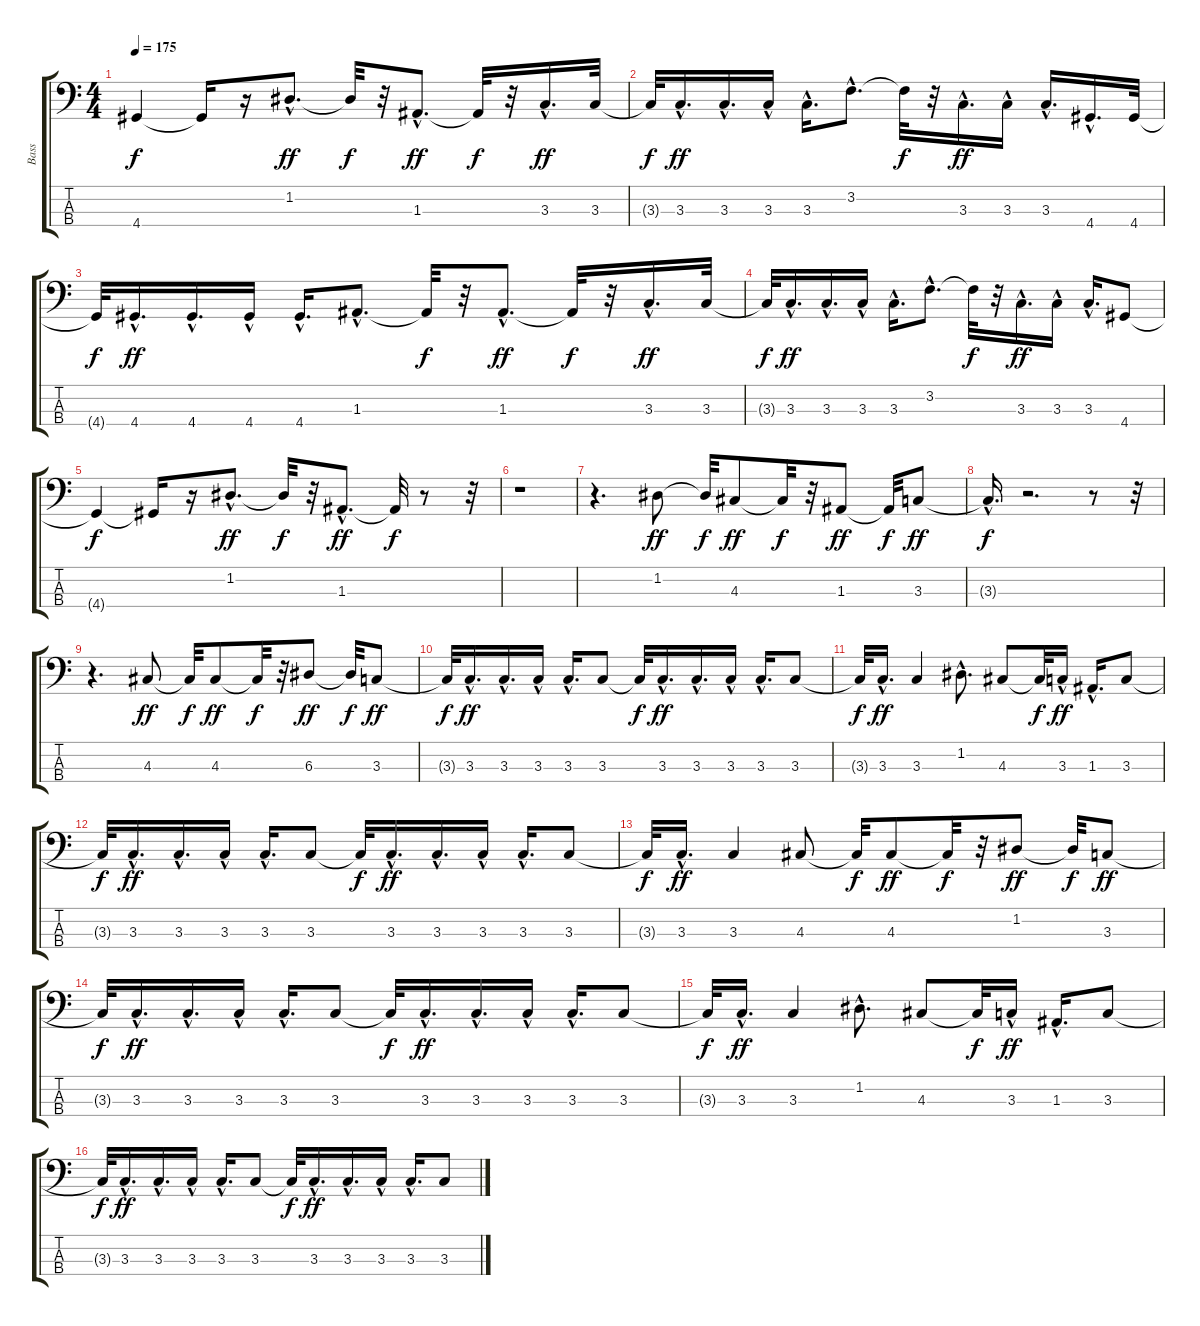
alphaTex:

\track ("Bass" "Bass") {instrument electricbasspick}
\staff {score tabs}
\tuning (G2 D2 A1 E1) {hide}
\ts (4 4)
\tempo 175
\clef f4
\ks c
4.4{t}.4{dy f} 4.4{t}.16 r.16 1.2{hac}.8{d dy ff} 1.2{t}.32{dy f} r.32 1.3{hac}.8{d dy ff} 1.3{t}.32{dy f} r.32 3.3{hac}.16{d dy ff} 3.3.32 |
3.3{t}.32{dy f} 3.3{hac}.16{d dy ff} 3.3{hac}.16{d} 3.3{hac}.16 3.3{hac}.16{d} 3.2{hac}.8{d} 3.2{t}.32{dy f} r.32 3.3{hac}.16{d dy ff} 3.3{hac}.16 3.3{hac}.16{d} 4.4{hac}.16{d} 4.4.32 |
4.4{t}.32{dy f} 4.4{hac}.16{d dy ff} 4.4{hac}.16{d} 4.4{hac}.16 4.4{hac}.16{d} 1.3{hac}.8{d} 1.3{t}.32{dy f} r.32 1.3{hac}.8{d dy ff} 1.3{t}.32{dy f} r.32 3.3{hac}.16{d dy ff} 3.3.32 |
3.3{t}.32{dy f} 3.3{hac}.16{d dy ff} 3.3{hac}.16{d} 3.3{hac}.16 3.3{hac}.16{d} 3.2{hac}.8{d} 3.2{t}.32{dy f} r.32 3.3{hac}.16{d dy ff} 3.3{hac}.16 3.3{hac}.16{d} 4.4.8 |
4.4{t}.4{dy f} 4.4{t}.16 r.16 1.2{hac}.8{d dy ff} 1.2{t}.32{dy f} r.32 1.3{hac}.8{d dy ff} 1.3{t}.32{dy f} r.8 r.32 |
r.1 |
r.4{d} 1.2.8{dy ff} 1.2{t}.32{dy f} 4.3.8{dy ff} 4.3{t}.32{dy f} r.32 1.3.8{dy ff} 1.3{t}.32{dy f} 3.3.8{dy ff} |
3.3{hac t}.16{d dy f} r.2{d} r.8 r.32 |
r.4{d} 4.3.8{dy ff} 4.3{t}.32{dy f} 4.3.8{dy ff} 4.3{t}.32{dy f} r.32 6.3.8{dy ff} 6.3{t}.32{dy f} 3.3.8{dy ff} |
3.3{t}.32{dy f} 3.3{hac}.16{d dy ff} 3.3{hac}.16{d} 3.3{hac}.16 3.3{hac}.16{d} 3.3.8 3.3{t}.32{dy f} 3.3{hac}.16{d dy ff} 3.3{hac}.16{d} 3.3{hac}.16 3.3{hac}.16{d} 3.3.8 |
3.3{t}.32{dy f} 3.3{hac}.16{d dy ff} 3.3.4 1.2{hac}.8{d} 4.3.8 4.3{t}.32{dy f} 3.3{hac}.16{dy ff} 1.3{hac}.16{d} 3.3.8 |
3.3{t}.32{dy f} 3.3{hac}.16{d dy ff} 3.3{hac}.16{d} 3.3{hac}.16 3.3{hac}.16{d} 3.3.8 3.3{t}.32{dy f} 3.3{hac}.16{d dy ff} 3.3{hac}.16{d} 3.3{hac}.16 3.3{hac}.16{d} 3.3.8 |
3.3{t}.32{dy f} 3.3{hac}.16{d dy ff} 3.3.4 4.3.8 4.3{t}.32{dy f} 4.3.8{dy ff} 4.3{t}.32{dy f} r.32 1.2.8{dy ff} 1.2{t}.32{dy f} 3.3.8{dy ff} |
3.3{t}.32{dy f} 3.3{hac}.16{d dy ff} 3.3{hac}.16{d} 3.3{hac}.16 3.3{hac}.16{d} 3.3.8 3.3{t}.32{dy f} 3.3{hac}.16{d dy ff} 3.3{hac}.16{d} 3.3{hac}.16 3.3{hac}.16{d} 3.3.8 |
3.3{t}.32{dy f} 3.3{hac}.16{d dy ff} 3.3.4 1.2{hac}.8{d} 4.3.8 4.3{t}.32{dy f} 3.3{hac}.16{dy ff} 1.3{hac}.16{d} 3.3.8 |
3.3{t}.32{dy f} 3.3{hac}.16{d dy ff} 3.3{hac}.16{d} 3.3{hac}.16 3.3{hac}.16{d} 3.3.8 3.3{t}.32{dy f} 3.3{hac}.16{d dy ff} 3.3{hac}.16{d} 3.3{hac}.16 3.3{hac}.16{d} 3.3.8
